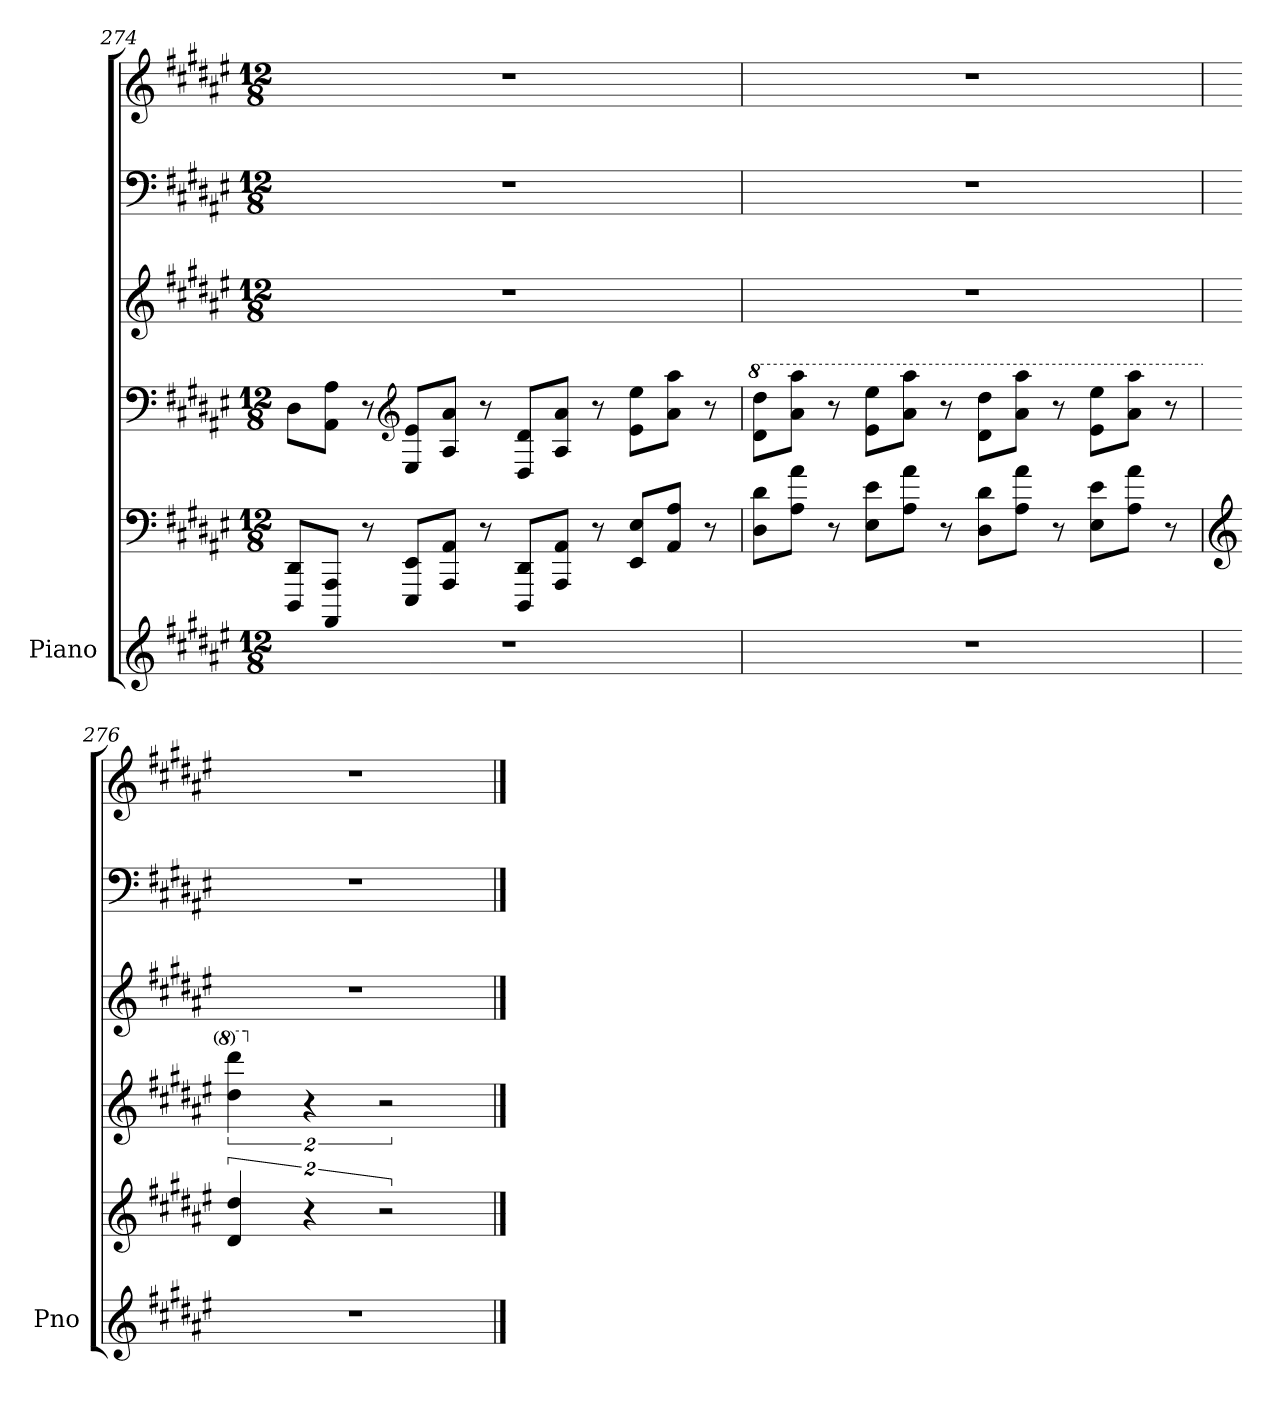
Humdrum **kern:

**kern	**kern	**kern	**kern	**kern	**kern
*part1	*part1	*part1	*part1	*part1	*part1
*staff6	*staff5	*staff4	*staff3	*staff2	*staff1
*I"Piano	*	*	*	*	*
*I'Pno	*	*	*	*	*
*clefG2	*clefF4	*clefF4	*clefG2	*clefF4	*clefG2
*k[f#c#g#d#a#e#]	*k[f#c#g#d#a#e#]	*k[f#c#g#d#a#e#]	*k[f#c#g#d#a#e#]	*k[f#c#g#d#a#e#]	*k[f#c#g#d#a#e#]
*M12/8	*M12/8	*M12/8	*M12/8	*M12/8	*M12/8
=274	=274	=274	=274	=274	=274
1.r	8DDD#/ 8DD#/L	8D#\L	1.r	1.r	1.r
.	8AAAA#/ 8AAA#/J	8AA#\ 8A#\J	.	.	.
.	8r	8r	.	.	.
*	*	*clefG2	*	*	*
*	*	*	*	*	*MM300
.	8EEE#/ 8EE#/L	8E#/ 8e#/L	.	.	.
.	8AAA#/ 8AA#/J	8A#/ 8a#/J	.	.	.
.	8r	8r	.	.	.
.	8DDD#/ 8DD#/L	8D#/ 8d#/L	.	.	.
.	8AAA#/ 8AA#/J	8A#/ 8a#/J	.	.	.
.	8r	8r	.	.	.
.	8EE#/ 8E#/L	8e#\ 8ee#\L	.	.	.
.	8AA#/ 8A#/J	8a#\ 8aa#\J	.	.	.
.	8r	8r	.	.	.
=275	=275	=275	=275	=275	=275
*	*	*8va	*	*	*
*	*	*	*	*	*MM280
1.r	8D#\ 8d#\L	8dd#\ 8ddd#\L	1.r	1.r	1.r
.	8A#\ 8a#\J	8aa#\ 8aaa#\J	.	.	.
.	8r	8r	.	.	.
*	*	*	*	*	*MM260
.	8E#\ 8e#\L	8ee#\ 8eee#\L	.	.	.
.	8A#\ 8a#\J	8aa#\ 8aaa#\J	.	.	.
.	8r	8r	.	.	.
*	*	*	*	*	*MM240
.	8D#\ 8d#\L	8dd#\ 8ddd#\L	.	.	.
.	8A#\ 8a#\J	8aa#\ 8aaa#\J	.	.	.
.	8r	8r	.	.	.
*	*	*	*	*	*MM220
.	8E#\ 8e#\L	8ee#\ 8eee#\L	.	.	.
*	*	*	*	*	*MM150
.	8A#\ 8a#\J	8aa#\ 8aaa#\J	.	.	.
.	8r	8r	.	.	.
=276	=276	=276	=276	=276	=276
*	*clefG2	*	*	*	*
*	*	*	*	*	*MM75
1.r	8%3d#/ 8%3dd#/	8%3ddd#\ 8%3dddd#\	1.r	1.r	1.r
*	*	*X8va	*	*	*
.	8%3r	8%3r	.	.	.
.	4%3r	4%3r	.	.	.
==	==	==	==	==	==
*-	*-	*-	*-	*-	*-
